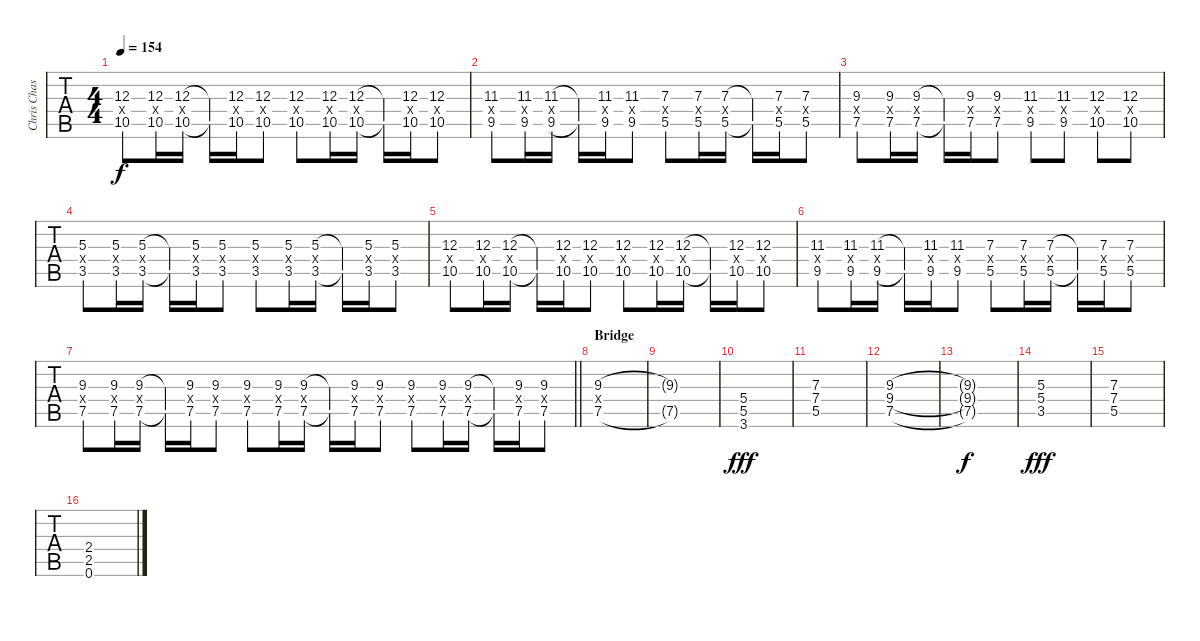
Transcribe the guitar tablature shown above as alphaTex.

\track ("Chris Chasse - Guitar One" "Chris Chas") {instrument distortionguitar}
\staff {tabs}
\tuning (Eb4 Bb3 Gb3 Db3 Ab2 Eb2) {hide}
\ts (4 4)
\tempo 154
\clef g2
\ks gb
(12.3 10.4{x} 10.5).8{dy f} (12.3 10.4{x} 10.5).16 (12.3 10.4{x} 10.5).16 (12.3{t} 10.5{t}).16 (12.3 10.4{x} 10.5).16 (12.3 10.4{x} 10.5).8 (12.3 10.4{x} 10.5).8 (12.3 10.4{x} 10.5).16 (12.3 10.4{x} 10.5).16 (12.3{t} 10.5{t}).16 (12.3 10.4{x} 10.5).16 (12.3 10.4{x} 10.5).8 |
(11.3 9.4{x} 9.5).8 (11.3 9.4{x} 9.5).16 (11.3 9.4{x} 9.5).16 (11.3{t} 9.5{t}).16 (11.3 9.4{x} 9.5).16 (11.3 9.4{x} 9.5).8 (7.3 5.4{x} 5.5).8 (7.3 5.4{x} 5.5).16 (7.3 5.4{x} 5.5).16 (7.3{t} 5.5{t}).16 (7.3 5.4{x} 5.5).16 (7.3 5.4{x} 5.5).8 |
(9.3 7.4{x} 7.5).8 (9.3 7.4{x} 7.5).16 (9.3 7.4{x} 7.5).16 (9.3{t} 7.5{t}).16 (9.3 7.4{x} 7.5).16 (9.3 7.4{x} 7.5).8 (11.3 9.4{x} 9.5).8 (11.3 9.4{x} 9.5).8 (12.3 10.4{x} 10.5).8 (12.3 10.4{x} 10.5).8 |
(5.3 5.4{x} 3.5).8 (5.3 5.4{x} 3.5).16 (5.3 5.4{x} 3.5).16 (5.3{t} 3.5{t}).16 (5.3 5.4{x} 3.5).16 (5.3 5.4{x} 3.5).8 (5.3 5.4{x} 3.5).8 (5.3 5.4{x} 3.5).16 (5.3 5.4{x} 3.5).16 (5.3{t} 3.5{t}).16 (5.3 5.4{x} 3.5).16 (5.3 5.4{x} 3.5).8 |
(12.3 10.4{x} 10.5).8 (12.3 10.4{x} 10.5).16 (12.3 10.4{x} 10.5).16 (12.3{t} 10.5{t}).16 (12.3 10.4{x} 10.5).16 (12.3 10.4{x} 10.5).8 (12.3 10.4{x} 10.5).8 (12.3 10.4{x} 10.5).16 (12.3 10.4{x} 10.5).16 (12.3{t} 10.5{t}).16 (12.3 10.4{x} 10.5).16 (12.3 10.4{x} 10.5).8 |
(11.3 9.4{x} 9.5).8 (11.3 9.4{x} 9.5).16 (11.3 9.4{x} 9.5).16 (11.3{t} 9.5{t}).16 (11.3 9.4{x} 9.5).16 (11.3 9.4{x} 9.5).8 (7.3 5.4{x} 5.5).8 (7.3 5.4{x} 5.5).16 (7.3 5.4{x} 5.5).16 (7.3{t} 5.5{t}).16 (7.3 5.4{x} 5.5).16 (7.3 5.4{x} 5.5).8 |
\barLineRight lightlight
(9.3 7.4{x} 7.5).8 (9.3 7.4{x} 7.5).16 (9.3 7.4{x} 7.5).16 (9.3{t} 7.5{t}).16 (9.3 7.4{x} 7.5).16 (9.3 7.4{x} 7.5).8 (9.3 7.4{x} 7.5).8 (9.3 7.4{x} 7.5).16 (9.3 7.4{x} 7.5).16 (9.3{t} 7.5{t}).16 (9.3 7.4{x} 7.5).16 (9.3 7.4{x} 7.5).8 (9.3 7.4{x} 7.5).8 (9.3 7.4{x} 7.5).16 (9.3 7.4{x} 7.5).16 (9.3{t} 7.5{t}).16 (9.3 7.4{x} 7.5).16 (9.3 7.4{x} 7.5).8 |
\section ("" "Bridge")
(9.3 7.4{x} 7.5).1 |
(9.3{t} 7.5{t}).1 |
(5.4 5.5 3.6).1{dy fff} |
(7.3 7.4 5.5).1 |
(9.3 9.4 7.5).1 |
(9.3{t} 9.4{t} 7.5{t}).1{dy f} |
(5.3 5.4 3.5).1{dy fff} |
(7.3 7.4 5.5).1 |
(2.4 2.5 0.6).1
